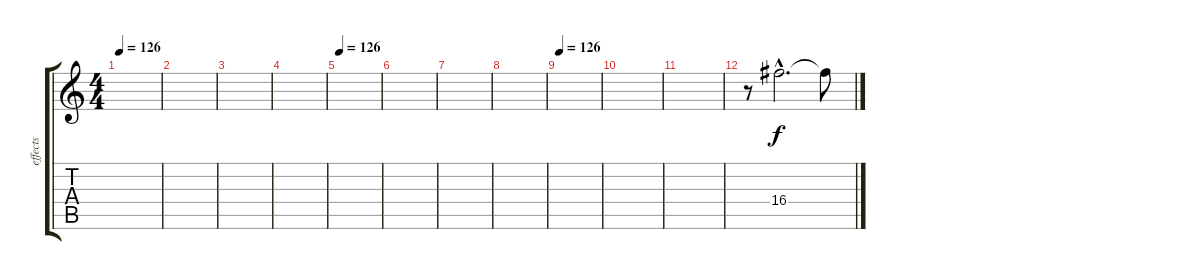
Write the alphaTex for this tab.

\track ("effects" "effects") {instrument overdrivenguitar}
\staff {score tabs}
\tuning (E4 B3 G3 D3 A2 E2) {hide}
\ts (4 4)
\tempo 126
\clef g2
\ks c
|
|
|
|
\tempo 126
|
|
|
|
\tempo 126
|
|
|
r.8 16.4{hac}.2{d instrument reversecymbal} 16.4{t}.8
